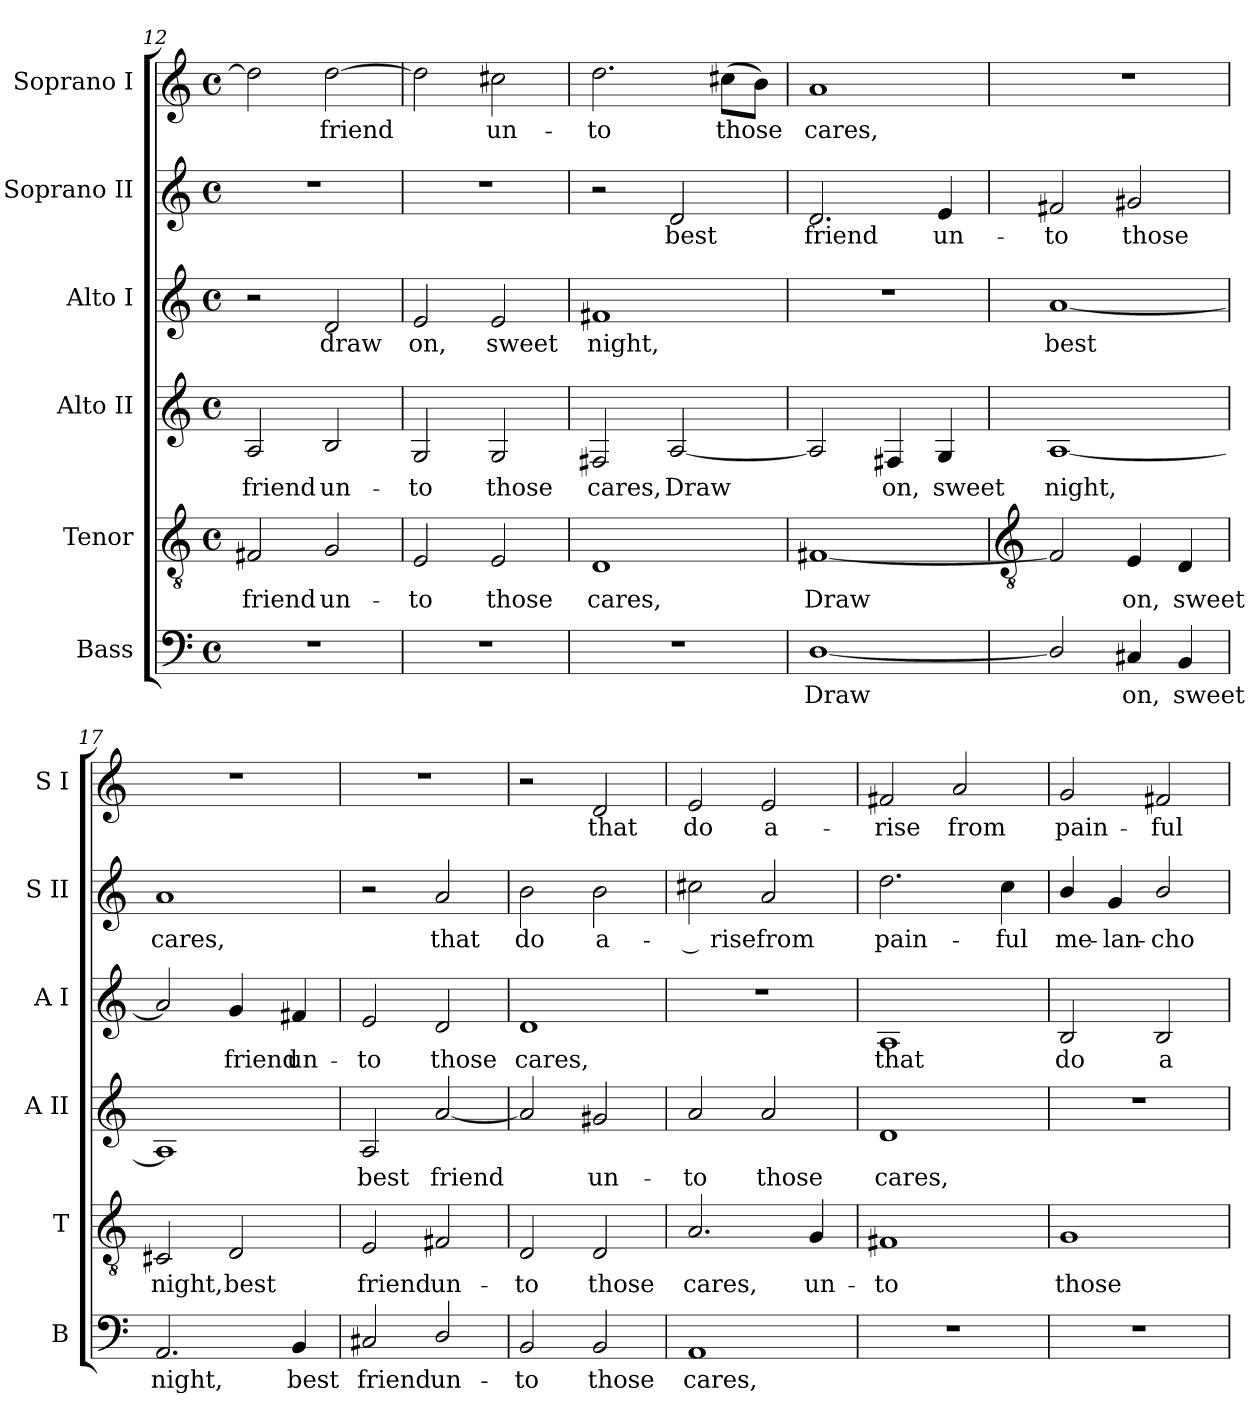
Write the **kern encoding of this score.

**kern	**text	**kern	**text	**kern	**text	**kern	**text	**kern	**text	**kern	**text
*part6	*part6	*part5	*part5	*part4	*part4	*part3	*part3	*part2	*part2	*part1	*part1
*staff6	*staff6	*staff5	*staff5	*staff4	*staff4	*staff3	*staff3	*staff2	*staff2	*staff1	*staff1
*I"Bass	*	*I"Tenor	*	*I"Alto II	*	*I"Alto I	*	*I"Soprano II	*	*I"Soprano I	*
*I'B	*	*I'T	*	*I'A II	*	*I'A I	*	*I'S II	*	*I'S I	*
*clefF4	*	*clefGv2	*	*clefG2	*	*clefG2	*	*clefG2	*	*clefG2	*
*k[]	*	*k[]	*	*k[]	*	*k[]	*	*k[]	*	*k[]	*
*C:	*	*C:	*	*C:	*	*C:	*	*C:	*	*C:	*
*M4/4	*	*M4/4	*	*M4/4	*	*M4/4	*	*M4/4	*	*M4/4	*
*met(c)	*	*met(c)	*	*met(c)	*	*met(c)	*	*met(c)	*	*met(c)	*
=12	=12	=12	=12	=12	=12	=12	=12	=12	=12	=12	=12
!	!	!	!LO:LY:b	!	!LO:LY:b	!	!	!	!	!	!
1r	.	2F#X	friend	2A	friend	2r	.	1r	.	2dd]	.
!	!	!	!LO:LY:b	!	!LO:LY:b	!	!LO:LY:b	!	!	!	!LO:LY:b
.	.	2G	un-	2B	un-	2d	draw	.	.	[2dd	friend
=13	=13	=13	=13	=13	=13	=13	=13	=13	=13	=13	=13
!	!	!	!LO:LY:b	!	!LO:LY:b	!	!LO:LY:b	!	!	!	!
1r	.	2E	-to	2G	-to	2e	on,	1r	.	2dd]	.
!	!	!	!LO:LY:b	!	!LO:LY:b	!	!LO:LY:b	!	!	!	!LO:LY:b
.	.	2E	those	2G	those	2e	sweet	.	.	2cc#X	un-
=14	=14	=14	=14	=14	=14	=14	=14	=14	=14	=14	=14
!	!	!	!LO:LY:b	!	!LO:LY:b	!	!LO:LY:b	!	!	!	!LO:LY:b
1r	.	1D	cares,	2F#X	cares,	1f#X	night,	2r	.	2.dd	-to
!	!	!	!	!	!LO:LY:b	!	!	!	!LO:LY:b	!	!
.	.	.	.	[2A	Draw	.	.	2d	best	.	.
!	!	!	!	!	!	!	!	!	!	!	!LO:LY:b
.	.	.	.	.	.	.	.	.	.	(>8cc#XL	those
.	.	.	.	.	.	.	.	.	.	8bJ)	.
=15	=15	=15	=15	=15	=15	=15	=15	=15	=15	=15	=15
!	!LO:LY:b	!	!LO:LY:b	!	!	!	!	!	!LO:LY:b	!	!LO:LY:b
[1D/	Draw	[1F#X	Draw	2A]	.	1r	.	2.d	friend	1a	cares,
!	!	!	!	!	!LO:LY:b	!	!	!	!	!	!
.	.	.	.	4F#X	on,	.	.	.	.	.	.
!	!	!	!	!	!LO:LY:b	!	!	!	!LO:LY:b	!	!
.	.	.	.	4G	sweet	.	.	4e	un-	.	.
!!LO:LB:g=z
=16	=16	=16	=16	=16	=16	=16	=16	=16	=16	=16	=16
*	*	*clefGv2	*	*	*	*	*	*	*	*	*
!	!	!	!	!	!LO:LY:b	!	!LO:LY:b	!	!LO:LY:b	!	!
2D/]	.	2F#]	.	[1A	night,	[1a	best	2f#X	-to	1r	.
!	!LO:LY:b	!	!LO:LY:b	!	!	!	!	!	!LO:LY:b	!	!
4C#X	on,	4E	on,	.	.	.	.	2g#X	those	.	.
!	!LO:LY:b	!	!LO:LY:b	!	!	!	!	!	!	!	!
4BB	sweet	4D	sweet	.	.	.	.	.	.	.	.
=17	=17	=17	=17	=17	=17	=17	=17	=17	=17	=17	=17
!	!LO:LY:b	!	!LO:LY:b	!	!	!	!	!	!LO:LY:b	!	!
2.AA	night,	2C#X	night,	1A]	.	2a]	.	1a	cares,	1r	.
!	!	!	!LO:LY:b	!	!	!	!LO:LY:b	!	!	!	!
.	.	2D	best	.	.	4g	friend	.	.	.	.
!	!LO:LY:b	!	!	!	!	!	!LO:LY:b	!	!	!	!
4BB	best	.	.	.	.	4f#X	un-	.	.	.	.
=18	=18	=18	=18	=18	=18	=18	=18	=18	=18	=18	=18
!	!LO:LY:b	!	!LO:LY:b	!	!LO:LY:b	!	!LO:LY:b	!	!	!	!
2C#X	friend	2E	friend	2A	best	2e	-to	2r	.	1r	.
!	!LO:LY:b	!	!LO:LY:b	!	!LO:LY:b	!	!LO:LY:b	!	!LO:LY:b	!	!
2D/	un-	2F#X	un-	[2a	friend	2d	those	2a	that	.	.
=19	=19	=19	=19	=19	=19	=19	=19	=19	=19	=19	=19
!	!LO:LY:b	!	!LO:LY:b	!	!	!	!LO:LY:b	!	!LO:LY:b	!	!
2BB	-to	2D	-to	2a]	.	1d	cares,	2b	do	2r	.
!	!LO:LY:b	!	!LO:LY:b	!	!LO:LY:b	!	!	!	!LO:LY:b	!	!LO:LY:b
2BB	those	2D	those	2g#X	un-	.	.	2b	a-	2d	that
=20	=20	=20	=20	=20	=20	=20	=20	=20	=20	=20	=20
!	!LO:LY:b	!	!LO:LY:b	!	!LO:LY:b	!	!	!	!LO:LY:b	!	!LO:LY:b
1AA	cares,	2.A	cares,	2a	-to	1r	.	2cc#X	-­ rise	2e	do
!	!	!	!	!	!LO:LY:b	!	!	!	!LO:LY:b	!	!LO:LY:b
.	.	.	.	2a	those	.	.	2a	from	2e	a-
!	!	!	!LO:LY:b	!	!	!	!	!	!	!	!
.	.	4G	un-	.	.	.	.	.	.	.	.
=21	=21	=21	=21	=21	=21	=21	=21	=21	=21	=21	=21
!	!	!	!LO:LY:b	!	!LO:LY:b	!	!LO:LY:b	!	!LO:LY:b	!	!LO:LY:b
1r	.	1F#X	-to	1d	cares,	1A	that	2.dd	pain-	2f#X	-rise
!	!	!	!	!	!	!	!	!	!	!	!LO:LY:b
.	.	.	.	.	.	.	.	.	.	2a	from
!	!	!	!	!	!	!	!	!	!LO:LY:b	!	!
.	.	.	.	.	.	.	.	4cc	-ful	.	.
=22	=22	=22	=22	=22	=22	=22	=22	=22	=22	=22	=22
!	!	!	!LO:LY:b	!	!	!	!LO:LY:b	!	!LO:LY:b	!	!LO:LY:b
1r	.	1G	those	1r	.	2B	do	4b/	me-	2g	pain-
!	!	!	!	!	!	!	!	!	!LO:LY:b	!	!
.	.	.	.	.	.	.	.	4g	-lan-	.	.
!	!	!	!	!	!	!	!LO:LY:b	!	!LO:LY:b	!	!LO:LY:b
.	.	.	.	.	.	2B	a-	2b/	-cho-	2f#X	-ful
=	=	=	=	=	=	=	=	=	=	=	=
*-	*-	*-	*-	*-	*-	*-	*-	*-	*-	*-	*-
